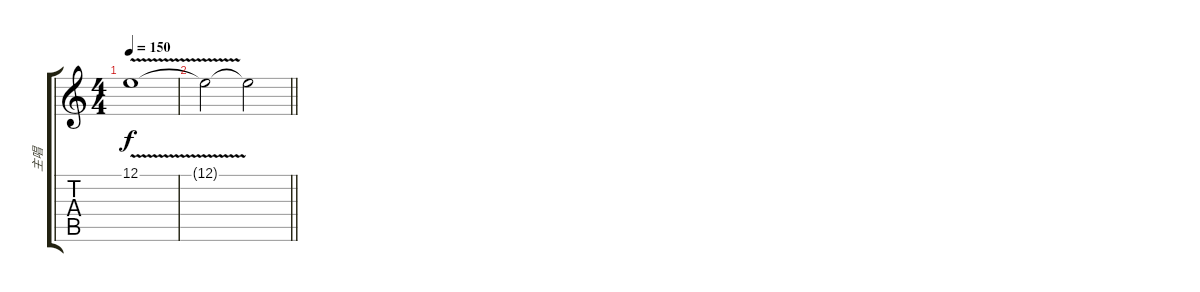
\track ("主唱" "主唱") {instrument pad1newage}
\staff {score tabs}
\tuning (E4 B3 G3 D3 A2 E2) {hide}
\ts (4 4)
\tempo 150
\clef g2
\ks c
12.1{v}.1{dy f} |
\barLineRight lightlight
12.1{t}.2 12.1{t}.2
